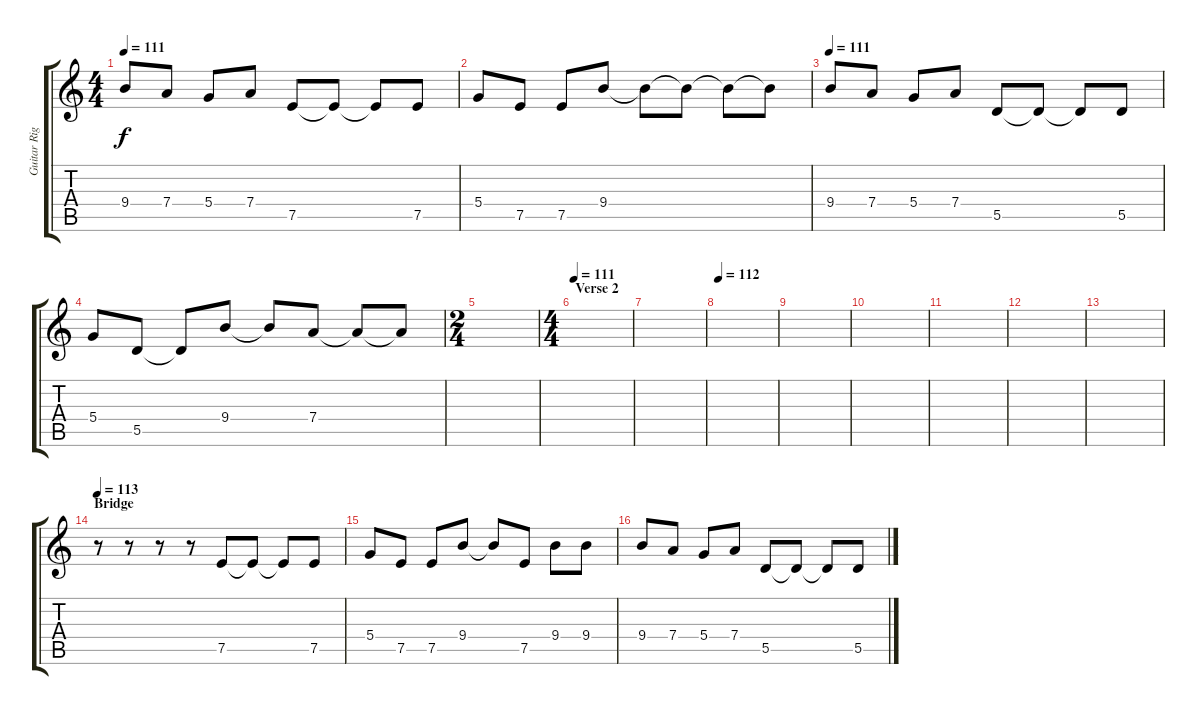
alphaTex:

\track ("Guitar Right" "Guitar Rig") {instrument acousticguitarsteel}
\staff {score tabs}
\tuning (E4 B3 G3 D3 A2 E2) {hide}
\ts (4 4)
\tempo 111
\clef g2
\ks c
9.4.8{dy f} 7.4.8 5.4.8 7.4.8 7.5.8 7.5{t}.8 7.5{t}.8 7.5.8 |
5.4.8 7.5.8 7.5.8 9.4.8 9.4{t}.8 9.4{t}.8 9.4{t}.8 9.4{t}.8 |
\tempo 111
9.4.8 7.4.8 5.4.8 7.4.8 5.5.8 5.5{t}.8 5.5{t}.8 5.5.8 |
5.4.8 5.5.8 5.5{t}.8 9.4.8 9.4{t}.8 7.4.8 7.4{t}.8 7.4{t}.8 |
\ts (2 4)
|
\ts (4 4)
\section ("" "Verse 2")
\tempo 111
|
|
\tempo 112
|
|
|
|
|
|
\section ("" "Bridge")
\tempo 113
r.8 r.8 r.8 r.8 7.5.8 7.5{t}.8 7.5{t}.8 7.5.8 |
5.4.8 7.5.8 7.5.8 9.4.8 9.4{t}.8 7.5.8 9.4.8 9.4.8 |
9.4.8 7.4.8 5.4.8 7.4.8 5.5.8 5.5{t}.8 5.5{t}.8 5.5.8
